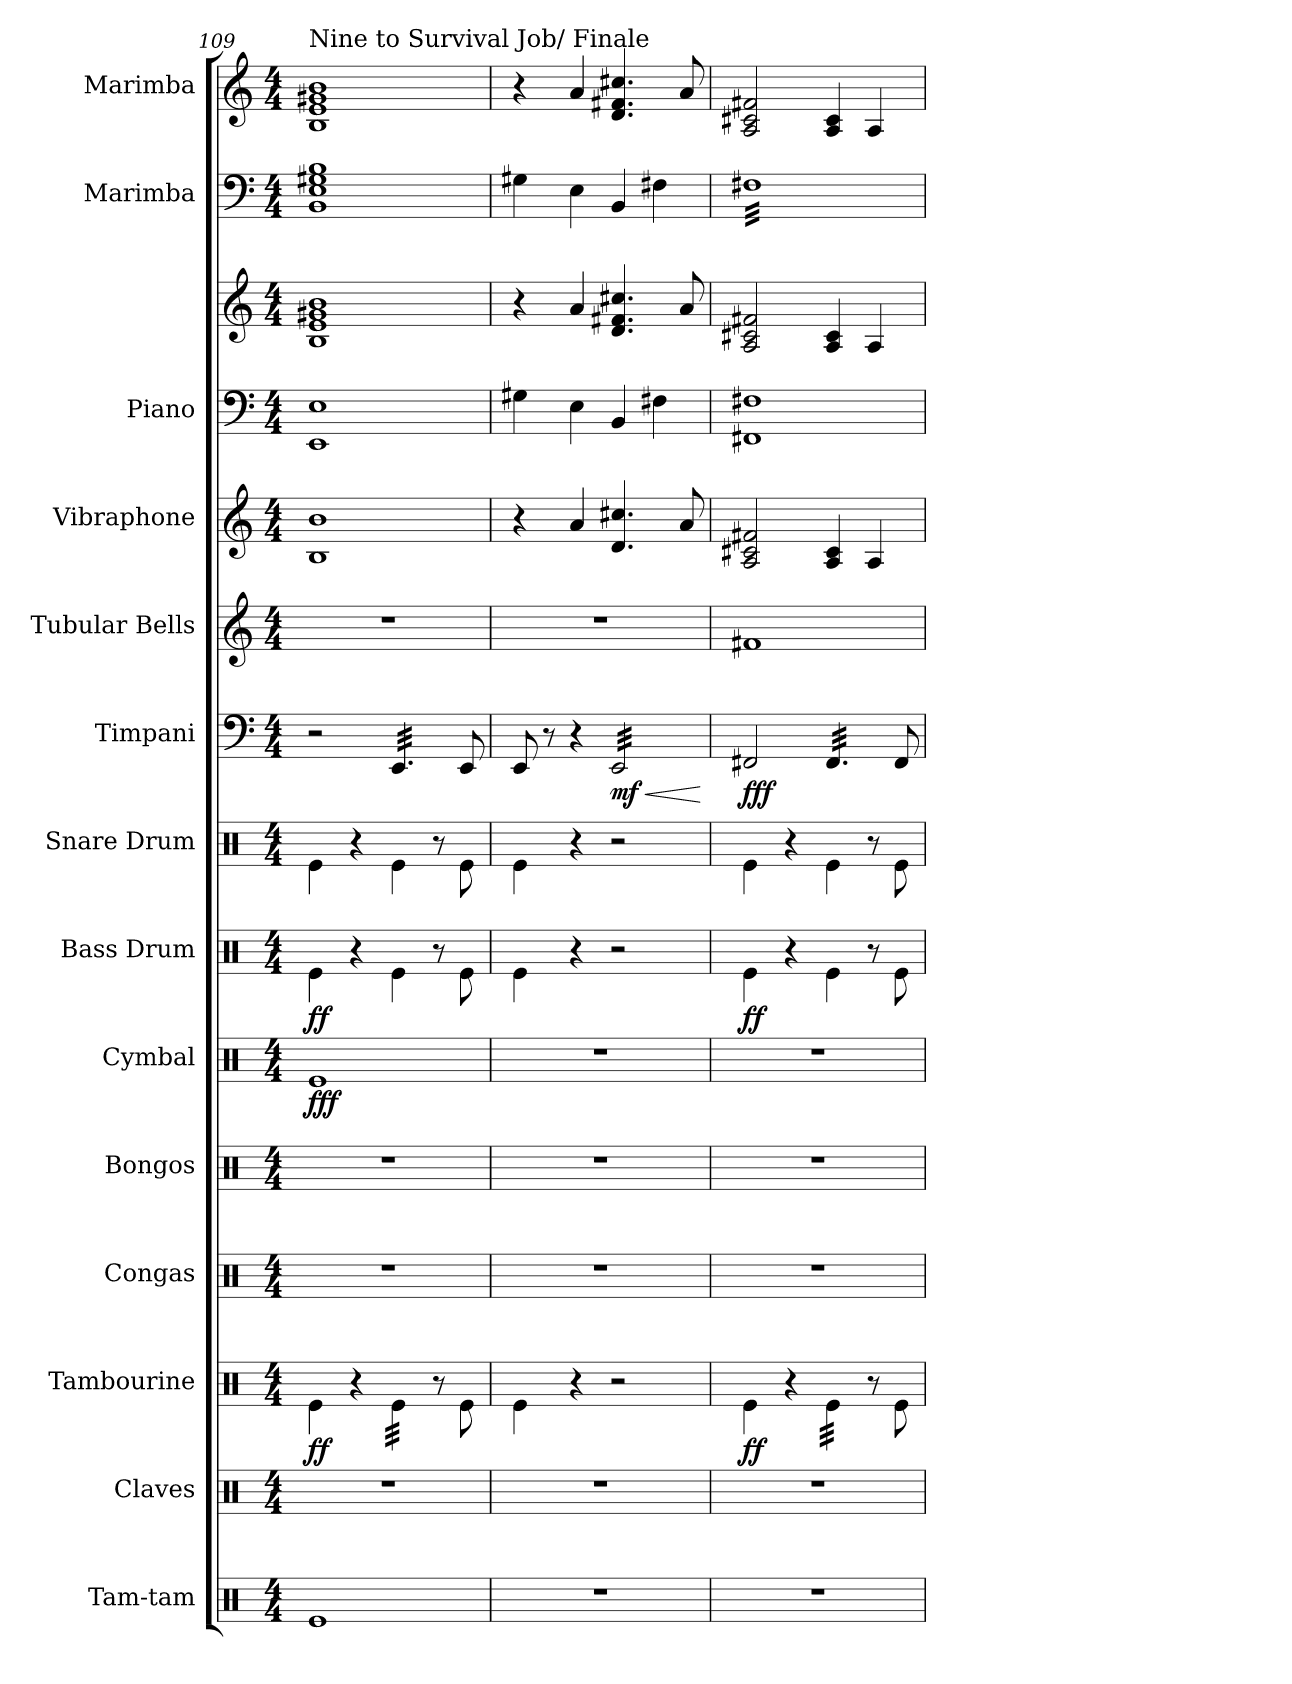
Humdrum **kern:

**kern	**kern	**kern	**dynam	**kern	**kern	**kern	**dynam	**kern	**dynam	**kern	**kern	**dynam	**kern	**kern	**kern	**kern	**kern	**kern
*part14	*part13	*part12	*part12	*part11	*part10	*part9	*part9	*part8	*part8	*part7	*part6	*part6	*part5	*part4	*part3	*part3	*part2	*part1
*staff15	*staff14	*staff13	*staff13	*staff12	*staff11	*staff10	*staff10	*staff9	*staff9	*staff8	*staff7	*staff7	*staff6	*staff5	*staff4	*staff3	*staff2	*staff1
*I"Tam-tam	*I"Claves	*I"Tambourine	*	*I"Congas	*I"Bongos	*I"Cymbal	*	*I"Bass Drum	*	*I"Snare Drum	*I"Timpani	*	*I"Tubular Bells	*I"Vibraphone	*I"Piano	*	*I"Marimba	*I"Marimba
*I'Tam-tam	*I'Clv.	*I'Tamb.	*	*I'Co.	*I'Bo.	*I'Cym.	*	*I'B. Dr.	*	*I'Sn. Dr.	*I'Timp.	*	*I'Tu. Be.	*I'Vib.	*I'Pno.	*	*I'Mrm.	*I'Mrm.
!!LO:PB:g=z
*clefX	*clefX	*clefX	*	*clefX	*clefX	*clefX	*	*clefX	*	*clefX	*clefF4	*	*clefG2	*clefG2	*clefF4	*clefG2	*clefF4	*clefG2
*k[]	*k[]	*k[]	*	*k[]	*k[]	*k[]	*	*k[]	*	*k[]	*k[]	*	*k[]	*k[]	*k[]	*k[]	*k[]	*k[]
*M4/4	*M4/4	*M4/4	*	*M4/4	*M4/4	*M4/4	*	*M4/4	*	*M4/4	*M4/4	*	*M4/4	*M4/4	*M4/4	*M4/4	*M4/4	*M4/4
=109	=109	=109	=109	=109	=109	=109	=109	=109	=109	=109	=109	=109	=109	=109	=109	=109	=109	=109
!	!	!	!	!	!	!	!	!	!	!	!	!	!	!	!	!	!	!LO:TX:a:t=Nine to Survival Job/ Finale
!	!	!	!LO:DY:b	!	!	!	!LO:DY:b	!	!LO:DY:b	!	!	!	!	!	!	!	!	!
1Re	1r	4Re\	ff	1r	1r	1Re	fff	4Re\	ff	4Re\	2r	.	1r	1B 1b	1EE 1E	1B 1e 1g#X 1b	1BB 1E 1G#X 1B	1B 1e 1g#X 1b
.	.	4r	.	.	.	.	.	4r	.	4r	.	.	.	.	.	.	.	.
*	*	*tremolo	*	*	*	*	*	*	*	*	*	*	*	*	*	*	*	*
*	*	*	*	*	*	*	*	*	*	*	*tremolo	*	*	*	*	*	*	*
.	.	32Re\LLL	.	.	.	.	.	4Re\	.	4Re\	32EE/LLL	.	.	.	.	.	.	.
.	.	32Re\	.	.	.	.	.	.	.	.	32EE/	.	.	.	.	.	.	.
.	.	32Re\	.	.	.	.	.	.	.	.	32EE/	.	.	.	.	.	.	.
.	.	32Re\	.	.	.	.	.	.	.	.	32EE/	.	.	.	.	.	.	.
.	.	32Re\	.	.	.	.	.	.	.	.	32EE/	.	.	.	.	.	.	.
.	.	32Re\	.	.	.	.	.	.	.	.	32EE/	.	.	.	.	.	.	.
.	.	32Re\	.	.	.	.	.	.	.	.	32EE/	.	.	.	.	.	.	.
.	.	32Re\JJJ	.	.	.	.	.	.	.	.	32EE/	.	.	.	.	.	.	.
*	*	*Xtremolo	*	*	*	*	*	*	*	*	*	*	*	*	*	*	*	*
.	.	8r	.	.	.	.	.	8r	.	8r	32EE/	.	.	.	.	.	.	.
.	.	.	.	.	.	.	.	.	.	.	32EE/	.	.	.	.	.	.	.
.	.	.	.	.	.	.	.	.	.	.	32EE/	.	.	.	.	.	.	.
.	.	.	.	.	.	.	.	.	.	.	32EE/JJJ	.	.	.	.	.	.	.
*	*	*	*	*	*	*	*	*	*	*	*Xtremolo	*	*	*	*	*	*	*
.	.	8Re\	.	.	.	.	.	8Re\	.	8Re\	8EE/	.	.	.	.	.	.	.
=110	=110	=110	=110	=110	=110	=110	=110	=110	=110	=110	=110	=110	=110	=110	=110	=110	=110	=110
1r	1r	4Re\	.	1r	1r	1r	.	4Re\	.	4Re\	8EE/	.	1r	4r	4G#X\	4r	4G#X\	4r
.	.	.	.	.	.	.	.	.	.	.	8r	.	.	.	.	.	.	.
.	.	4r	.	.	.	.	.	4r	.	4r	4r	.	.	4a/	4E\	4a/	4E\	4a/
!	!	!	!	!	!	!	!	!	!	!	!	!LO:HP:b	!	!	!	!	!	!
!	!	!	!	!	!	!	!	!	!	!	!	!LO:DY:n=1:b	!	!	!	!	!	!
*	*	*	*	*	*	*	*	*	*	*	*tremolo	*	*	*	*	*	*	*
.	.	2r	.	.	.	.	.	2r	.	2r	32EE/LLL	< mf	.	4.d/ 4.cc#X/	4BB/	4.d/ 4.f#X/ 4.cc#X/	4BB/	4.d/ 4.f#X/ 4.cc#X/
.	.	.	.	.	.	.	.	.	.	.	32EE/	.	.	.	.	.	.	.
.	.	.	.	.	.	.	.	.	.	.	32EE/	.	.	.	.	.	.	.
.	.	.	.	.	.	.	.	.	.	.	32EE/	.	.	.	.	.	.	.
.	.	.	.	.	.	.	.	.	.	.	32EE/	.	.	.	.	.	.	.
.	.	.	.	.	.	.	.	.	.	.	32EE/	.	.	.	.	.	.	.
.	.	.	.	.	.	.	.	.	.	.	32EE/	.	.	.	.	.	.	.
.	.	.	.	.	.	.	.	.	.	.	32EE/	.	.	.	.	.	.	.
.	.	.	.	.	.	.	.	.	.	.	32EE/	.	.	.	4F#X\	.	4F#X\	.
.	.	.	.	.	.	.	.	.	.	.	32EE/	.	.	.	.	.	.	.
.	.	.	.	.	.	.	.	.	.	.	32EE/	.	.	.	.	.	.	.
.	.	.	.	.	.	.	.	.	.	.	32EE/	.	.	.	.	.	.	.
.	.	.	.	.	.	.	.	.	.	.	32EE/	.	.	8a/	.	8a/	.	8a/
.	.	.	.	.	.	.	.	.	.	.	32EE/	.	.	.	.	.	.	.
.	.	.	.	.	.	.	.	.	.	.	32EE/	.	.	.	.	.	.	.
.	.	.	.	.	.	.	.	.	.	.	32EE/JJJ	.	.	.	.	.	.	.
*	*	*	*	*	*	*	*	*	*	*	*Xtremolo	*	*	*	*	*	*	*
.	.	.	.	.	.	.	.	.	.	.	.	[	.	.	.	.	.	.
=111	=111	=111	=111	=111	=111	=111	=111	=111	=111	=111	=111	=111	=111	=111	=111	=111	=111	=111
!	!	!	!LO:DY:b	!	!	!	!	!	!LO:DY:b	!	!	!LO:DY:b	!	!	!	!	!	!
*	*	*	*	*	*	*	*	*	*	*	*	*	*	*	*	*	*tremolo	*
1r	1r	4Re\	ff	1r	1r	1r	.	4Re\	ff	4Re\	2FF#X/	fff	1f#X	2A/ 2c#X/ 2f#X/	1FF#X 1F#X	2A/ 2c#X/ 2f#X/	32F#XLLL	2A/ 2c#X/ 2f#X/
.	.	.	.	.	.	.	.	.	.	.	.	.	.	.	.	.	32F#X	.
.	.	.	.	.	.	.	.	.	.	.	.	.	.	.	.	.	32F#X	.
.	.	.	.	.	.	.	.	.	.	.	.	.	.	.	.	.	32F#X	.
.	.	.	.	.	.	.	.	.	.	.	.	.	.	.	.	.	32F#X	.
.	.	.	.	.	.	.	.	.	.	.	.	.	.	.	.	.	32F#X	.
.	.	.	.	.	.	.	.	.	.	.	.	.	.	.	.	.	32F#X	.
.	.	.	.	.	.	.	.	.	.	.	.	.	.	.	.	.	32F#X	.
.	.	4r	.	.	.	.	.	4r	.	4r	.	.	.	.	.	.	32F#X	.
.	.	.	.	.	.	.	.	.	.	.	.	.	.	.	.	.	32F#X	.
.	.	.	.	.	.	.	.	.	.	.	.	.	.	.	.	.	32F#X	.
.	.	.	.	.	.	.	.	.	.	.	.	.	.	.	.	.	32F#X	.
.	.	.	.	.	.	.	.	.	.	.	.	.	.	.	.	.	32F#X	.
.	.	.	.	.	.	.	.	.	.	.	.	.	.	.	.	.	32F#X	.
.	.	.	.	.	.	.	.	.	.	.	.	.	.	.	.	.	32F#X	.
.	.	.	.	.	.	.	.	.	.	.	.	.	.	.	.	.	32F#X	.
*	*	*tremolo	*	*	*	*	*	*	*	*	*	*	*	*	*	*	*	*
*	*	*	*	*	*	*	*	*	*	*	*tremolo	*	*	*	*	*	*	*
.	.	32Re\LLL	.	.	.	.	.	4Re\	.	4Re\	32FF#/LLL	.	.	4A/ 4c#/	.	4A/ 4c#/	32F#X	4A/ 4c#/
.	.	32Re\	.	.	.	.	.	.	.	.	32FF#/	.	.	.	.	.	32F#X	.
.	.	32Re\	.	.	.	.	.	.	.	.	32FF#/	.	.	.	.	.	32F#X	.
.	.	32Re\	.	.	.	.	.	.	.	.	32FF#/	.	.	.	.	.	32F#X	.
.	.	32Re\	.	.	.	.	.	.	.	.	32FF#/	.	.	.	.	.	32F#X	.
.	.	32Re\	.	.	.	.	.	.	.	.	32FF#/	.	.	.	.	.	32F#X	.
.	.	32Re\	.	.	.	.	.	.	.	.	32FF#/	.	.	.	.	.	32F#X	.
.	.	32Re\JJJ	.	.	.	.	.	.	.	.	32FF#/	.	.	.	.	.	32F#X	.
*	*	*Xtremolo	*	*	*	*	*	*	*	*	*	*	*	*	*	*	*	*
.	.	8r	.	.	.	.	.	8r	.	8r	32FF#/	.	.	4A/	.	4A/	32F#X	4A/
.	.	.	.	.	.	.	.	.	.	.	32FF#/	.	.	.	.	.	32F#X	.
.	.	.	.	.	.	.	.	.	.	.	32FF#/	.	.	.	.	.	32F#X	.
.	.	.	.	.	.	.	.	.	.	.	32FF#/JJJ	.	.	.	.	.	32F#X	.
*	*	*	*	*	*	*	*	*	*	*	*Xtremolo	*	*	*	*	*	*	*
.	.	8Re\	.	.	.	.	.	8Re\	.	8Re\	8FF#/	.	.	.	.	.	32F#X	.
.	.	.	.	.	.	.	.	.	.	.	.	.	.	.	.	.	32F#X	.
.	.	.	.	.	.	.	.	.	.	.	.	.	.	.	.	.	32F#X	.
.	.	.	.	.	.	.	.	.	.	.	.	.	.	.	.	.	32F#XJJJ	.
*	*	*	*	*	*	*	*	*	*	*	*	*	*	*	*	*	*Xtremolo	*
=	=	=	=	=	=	=	=	=	=	=	=	=	=	=	=	=	=	=
*-	*-	*-	*-	*-	*-	*-	*-	*-	*-	*-	*-	*-	*-	*-	*-	*-	*-	*-
